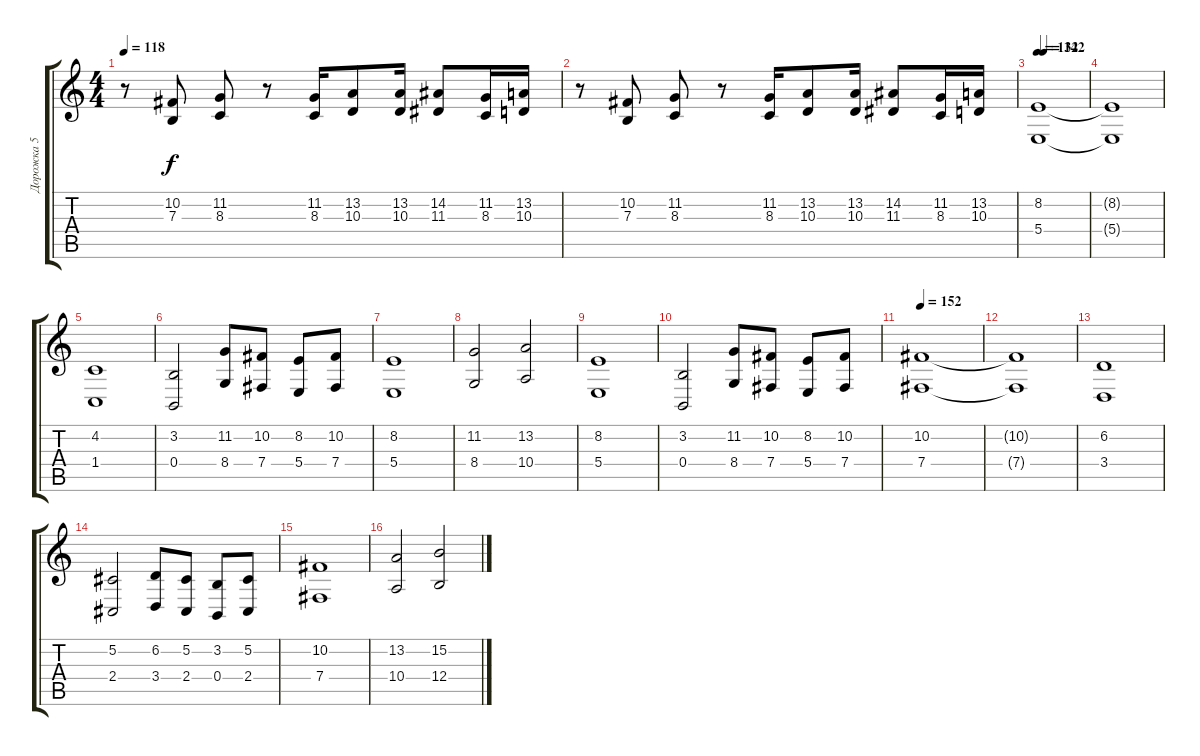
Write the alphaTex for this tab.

\track ("Дорожка 5" "Дорожка 5") {instrument orchestrahit}
\staff {score tabs}
\tuning (Db4 Ab3 E3 B2 Gb2 B1) {hide}
\ts (4 4)
\tempo 118
\clef g2
\ks c
r.8{dy f volume 11 instrument orchestrahit} (10.2 7.3).8 (11.2 8.3).8 r.8 (11.2 8.3).16 (13.2 10.3).8 (13.2 10.3).16 (14.2 11.3).8 (11.2 8.3).16 (13.2 10.3).16 |
r.8 (10.2 7.3).8 (11.2 8.3).8 r.8 (11.2 8.3).16 (13.2 10.3).8 (13.2 10.3).16 (14.2 11.3).8 (11.2 8.3).16 (13.2 10.3).16 |
\tempo 132
\tempo (142 0.125)
(8.2 5.4).1{instrument stringensemble1} |
(8.2{t} 5.4{t}).1 |
(4.2 1.4).1 |
(3.2 0.4).2 (11.2 8.4).8 (10.2 7.4).8 (8.2 5.4).8 (10.2 7.4).8 |
(8.2 5.4).1 |
(11.2 8.4).2 (13.2 10.4).2 |
(8.2 5.4).1 |
(3.2 0.4).2 (11.2 8.4).8 (10.2 7.4).8 (8.2 5.4).8 (10.2 7.4).8 |
\tempo 152
(10.2 7.4).1 |
(10.2{t} 7.4{t}).1 |
(6.2 3.4).1 |
(5.2 2.4).2 (6.2 3.4).8 (5.2 2.4).8 (3.2 0.4).8 (5.2 2.4).8 |
(10.2 7.4).1 |
(13.2 10.4).2 (15.2 12.4).2
